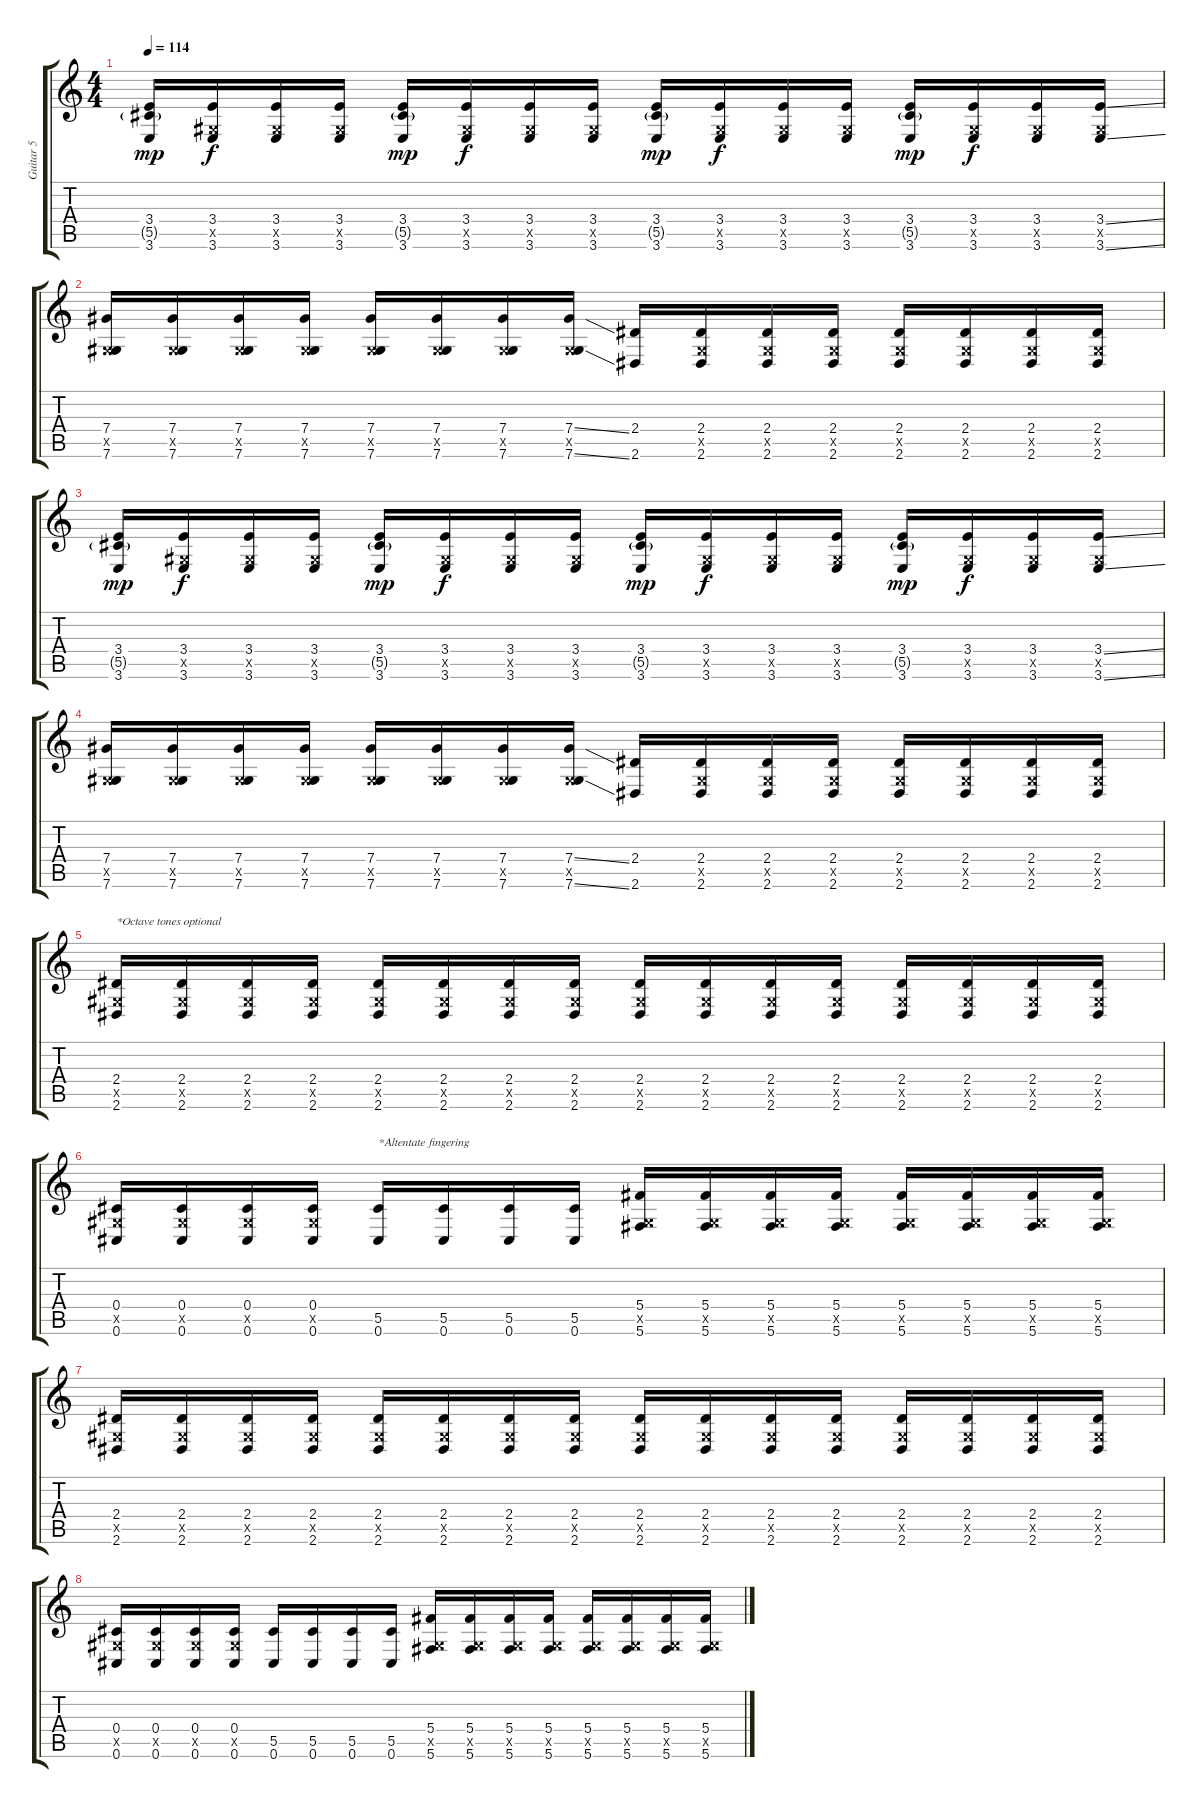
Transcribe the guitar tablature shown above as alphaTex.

\track ("Guitar 5" "Guitar 5") {instrument overdrivenguitar}
\staff {score tabs}
\tuning (Eb4 Bb3 Gb3 Db3 Ab2 Db2) {hide}
\ts (4 4)
\tempo 114
\clef g2
\ks c
(3.4 5.5{g} 3.6).16{dy mp} (3.4 0.5{x} 3.6).16{dy f} (3.4 0.5{x} 3.6).16 (3.4 0.5{x} 3.6).16 (3.4 5.5{g} 3.6).16{dy mp} (3.4 0.5{x} 3.6).16{dy f} (3.4 0.5{x} 3.6).16 (3.4 0.5{x} 3.6).16 (3.4 5.5{g} 3.6).16{dy mp} (3.4 0.5{x} 3.6).16{dy f} (3.4 0.5{x} 3.6).16 (3.4 0.5{x} 3.6).16 (3.4 5.5{g} 3.6).16{dy mp} (3.4 0.5{x} 3.6).16{dy f} (3.4 0.5{x} 3.6).16 (3.4{ss} 0.5{x} 3.6{ss}).16 |
(7.4 0.5{x} 7.6).16 (7.4 0.5{x} 7.6).16 (7.4 0.5{x} 7.6).16 (7.4 0.5{x} 7.6).16 (7.4 0.5{x} 7.6).16 (7.4 0.5{x} 7.6).16 (7.4 0.5{x} 7.6).16 (7.4{ss} 0.5{x} 7.6{ss}).16 (2.4 2.6).16 (2.4 0.5{x} 2.6).16 (2.4 0.5{x} 2.6).16 (2.4 0.5{x} 2.6).16 (2.4 0.5{x} 2.6).16 (2.4 0.5{x} 2.6).16 (2.4 0.5{x} 2.6).16 (2.4 0.5{x} 2.6).16 |
(3.4 5.5{g} 3.6).16{dy mp} (3.4 0.5{x} 3.6).16{dy f} (3.4 0.5{x} 3.6).16 (3.4 0.5{x} 3.6).16 (3.4 5.5{g} 3.6).16{dy mp} (3.4 0.5{x} 3.6).16{dy f} (3.4 0.5{x} 3.6).16 (3.4 0.5{x} 3.6).16 (3.4 5.5{g} 3.6).16{dy mp} (3.4 0.5{x} 3.6).16{dy f} (3.4 0.5{x} 3.6).16 (3.4 0.5{x} 3.6).16 (3.4 5.5{g} 3.6).16{dy mp} (3.4 0.5{x} 3.6).16{dy f} (3.4 0.5{x} 3.6).16 (3.4{ss} 0.5{x} 3.6{ss}).16 |
(7.4 0.5{x} 7.6).16 (7.4 0.5{x} 7.6).16 (7.4 0.5{x} 7.6).16 (7.4 0.5{x} 7.6).16 (7.4 0.5{x} 7.6).16 (7.4 0.5{x} 7.6).16 (7.4 0.5{x} 7.6).16 (7.4{ss} 0.5{x} 7.6{ss}).16 (2.4 2.6).16 (2.4 0.5{x} 2.6).16 (2.4 0.5{x} 2.6).16 (2.4 0.5{x} 2.6).16 (2.4 0.5{x} 2.6).16 (2.4 0.5{x} 2.6).16 (2.4 0.5{x} 2.6).16 (2.4 0.5{x} 2.6).16 |
(2.4 0.5{x} 2.6).16{txt "*Octave tones optional"} (2.4 0.5{x} 2.6).16 (2.4 0.5{x} 2.6).16 (2.4 0.5{x} 2.6).16 (2.4 0.5{x} 2.6).16 (2.4 0.5{x} 2.6).16 (2.4 0.5{x} 2.6).16 (2.4 0.5{x} 2.6).16 (2.4 0.5{x} 2.6).16 (2.4 0.5{x} 2.6).16 (2.4 0.5{x} 2.6).16 (2.4 0.5{x} 2.6).16 (2.4 0.5{x} 2.6).16 (2.4 0.5{x} 2.6).16 (2.4 0.5{x} 2.6).16 (2.4 0.5{x} 2.6).16 |
(0.4 0.5{x} 0.6).16 (0.4 0.5{x} 0.6).16 (0.4 0.5{x} 0.6).16 (0.4 0.5{x} 0.6).16 (5.5 0.6).16{txt "*Altentate fingering"} (5.5 0.6).16 (5.5 0.6).16 (5.5 0.6).16 (5.4 0.5{x} 5.6).16 (5.4 0.5{x} 5.6).16 (5.4 0.5{x} 5.6).16 (5.4 0.5{x} 5.6).16 (5.4 0.5{x} 5.6).16 (5.4 0.5{x} 5.6).16 (5.4 0.5{x} 5.6).16 (5.4 0.5{x} 5.6).16 |
(2.4 0.5{x} 2.6).16 (2.4 0.5{x} 2.6).16 (2.4 0.5{x} 2.6).16 (2.4 0.5{x} 2.6).16 (2.4 0.5{x} 2.6).16 (2.4 0.5{x} 2.6).16 (2.4 0.5{x} 2.6).16 (2.4 0.5{x} 2.6).16 (2.4 0.5{x} 2.6).16 (2.4 0.5{x} 2.6).16 (2.4 0.5{x} 2.6).16 (2.4 0.5{x} 2.6).16 (2.4 0.5{x} 2.6).16 (2.4 0.5{x} 2.6).16 (2.4 0.5{x} 2.6).16 (2.4 0.5{x} 2.6).16 |
(0.4 0.5{x} 0.6).16 (0.4 0.5{x} 0.6).16 (0.4 0.5{x} 0.6).16 (0.4 0.5{x} 0.6).16 (5.5 0.6).16 (5.5 0.6).16 (5.5 0.6).16 (5.5 0.6).16 (5.4 0.5{x} 5.6).16 (5.4 0.5{x} 5.6).16 (5.4 0.5{x} 5.6).16 (5.4 0.5{x} 5.6).16 (5.4 0.5{x} 5.6).16 (5.4 0.5{x} 5.6).16 (5.4 0.5{x} 5.6).16 (5.4 0.5{x} 5.6).16
